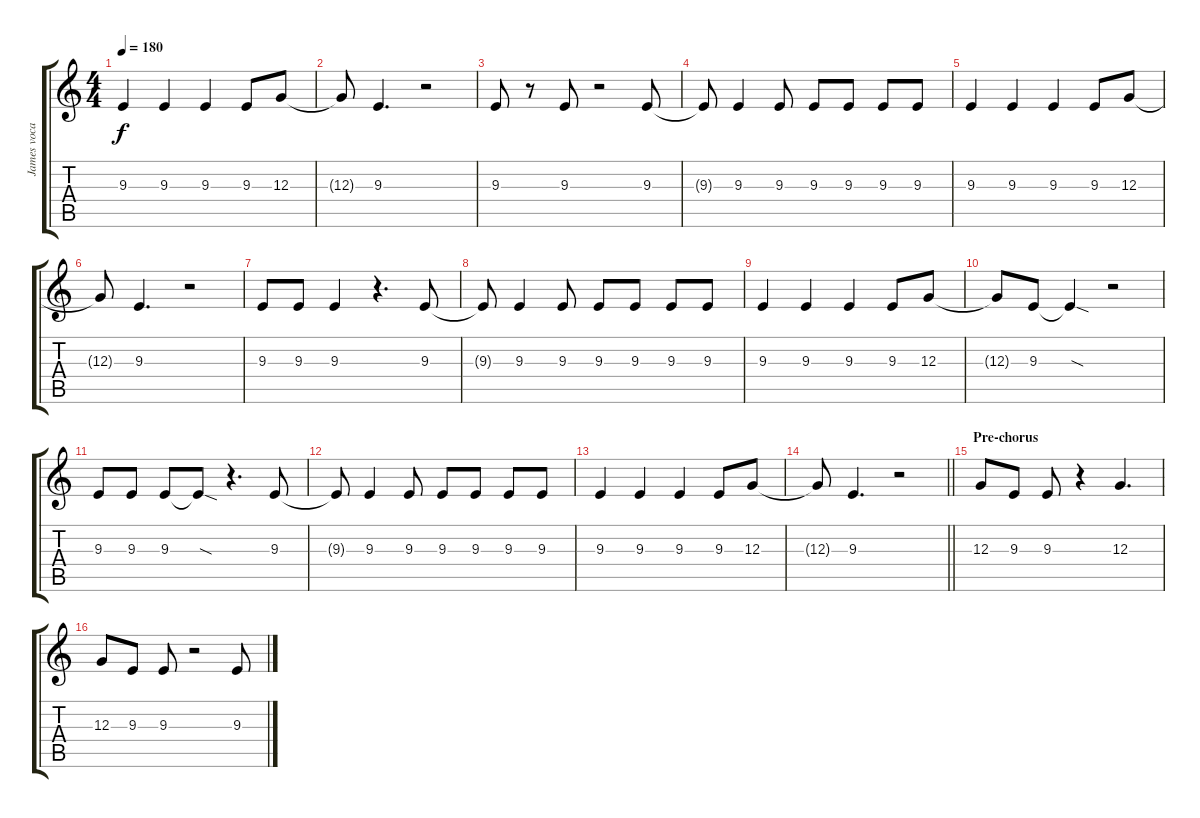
\track ("James vocal" "James voca") {instrument oboe}
\staff {score tabs}
\tuning (E4 B3 G3 D3 A2 E2) {hide}
\ts (4 4)
\tempo 180
\clef g2
\ks c
9.3.4{dy f} 9.3.4 9.3.4 9.3.8 12.3.8 |
12.3{t}.8 9.3.4{d} r.2 |
9.3.8 r.8 9.3.8 r.2 9.3.8 |
9.3{t}.8 9.3.4 9.3.8 9.3.8 9.3.8 9.3.8 9.3.8 |
9.3.4 9.3.4 9.3.4 9.3.8 12.3.8 |
12.3{t}.8 9.3.4{d} r.2 |
9.3.8 9.3.8 9.3.4 r.4{d} 9.3.8 |
9.3{t}.8 9.3.4 9.3.8 9.3.8 9.3.8 9.3.8 9.3.8 |
9.3.4 9.3.4 9.3.4 9.3.8 12.3.8 |
12.3{t}.8 9.3.8 9.3{sod t}.4 r.2 |
9.3.8 9.3.8 9.3.8 9.3{sod t}.8 r.4{d} 9.3.8 |
9.3{t}.8 9.3.4 9.3.8 9.3.8 9.3.8 9.3.8 9.3.8 |
9.3.4 9.3.4 9.3.4 9.3.8 12.3.8 |
\barLineRight lightlight
12.3{t}.8 9.3.4{d} r.2 |
\section ("" "Pre-chorus")
12.3.8 9.3.8 9.3.8 r.4 12.3.4{d} |
12.3.8 9.3.8 9.3.8 r.2 9.3.8
